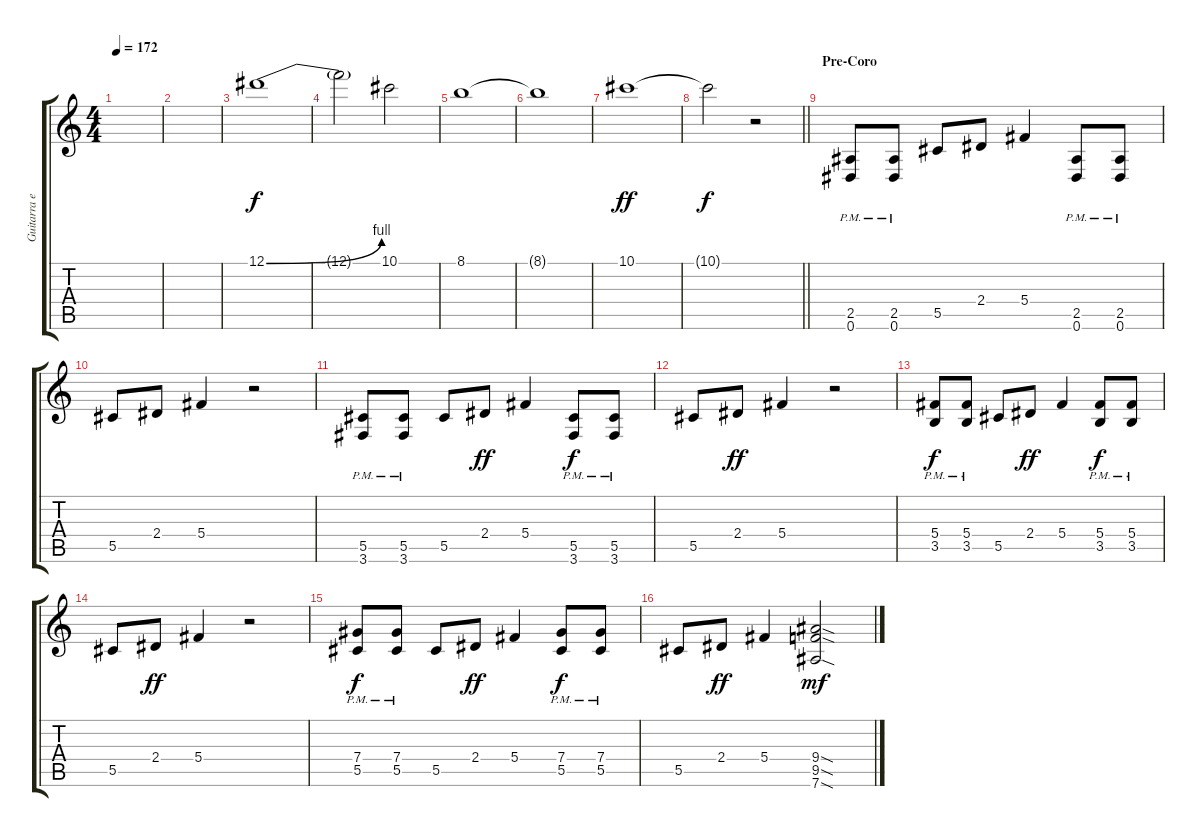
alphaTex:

\track ("Guitarra extra" "Guitarra e") {instrument overdrivenguitar}
\staff {score tabs}
\tuning (Eb4 Bb3 Gb3 Db3 Ab2 Eb2) {hide}
\ts (4 4)
\tempo 172
\clef g2
\ks c
|
|
12.1{be (bend 0 0 60 4)}.1 |
12.1{t}.2 10.1.2 |
8.1.1{volume 0} |
8.1{t}.1 |
10.1.1{dy ff volume 10} |
\barLineRight lightlight
10.1{t}.2{dy f} r.2 |
\section ("" "Pre-Coro")
(2.5{pm} 0.6{pm}).8{volume 12 instrument distortionguitar} (2.5{pm} 0.6{pm}).8 5.5.8 2.4.8 5.4.4 (2.5{pm} 0.6{pm}).8 (2.5{pm} 0.6{pm}).8 |
5.5.8 2.4.8 5.4.4 r.2 |
(5.5{pm} 3.6{pm}).8 (5.5{pm} 3.6{pm}).8 5.5.8 2.4.8{dy ff} 5.4.4 (5.5{pm} 3.6{pm}).8{dy f} (5.5{pm} 3.6{pm}).8 |
5.5.8 2.4.8{dy ff} 5.4.4 r.2 |
(5.4{pm} 3.5{pm}).8{dy f} (5.4{pm} 3.5{pm}).8 5.5.8 2.4.8{dy ff} 5.4.4 (5.4{pm} 3.5{pm}).8{dy f} (5.4{pm} 3.5{pm}).8 |
5.5.8 2.4.8{dy ff} 5.4.4 r.2 |
(7.4{pm} 5.5{pm}).8{dy f} (7.4{pm} 5.5{pm}).8 5.5.8 2.4.8{dy ff} 5.4.4 (7.4{pm} 5.5{pm}).8{dy f} (7.4{pm} 5.5{pm}).8 |
5.5.8 2.4.8{dy ff} 5.4.4 (9.4{sod} 9.5{sod} 7.6{sod}).2{dy mf}
